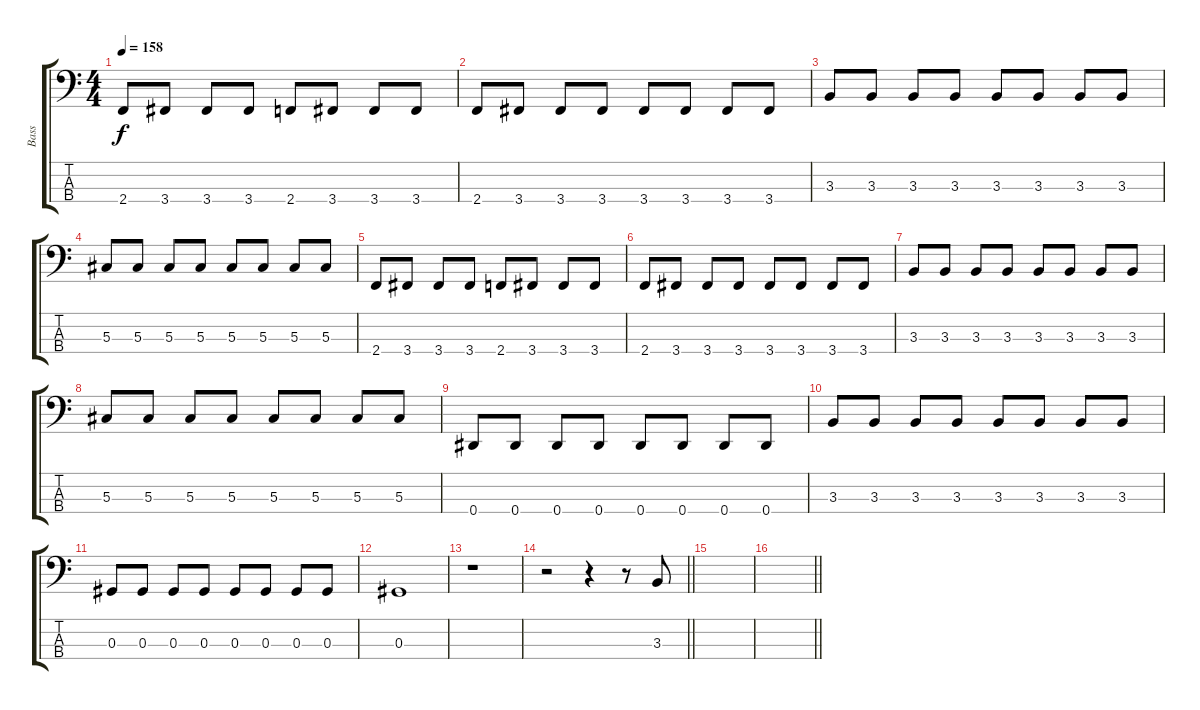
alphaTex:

\track ("Bass" "Bass") {instrument electricbassfinger}
\staff {score tabs}
\tuning (Gb2 Db2 Ab1 Eb1) {hide}
\ts (4 4)
\tempo 158
\clef f4
\ks c
2.4.8{dy f} 3.4.8 3.4.8 3.4.8 2.4.8 3.4.8 3.4.8 3.4.8 |
2.4.8 3.4.8 3.4.8 3.4.8 3.4.8 3.4.8 3.4.8 3.4.8 |
3.3.8 3.3.8 3.3.8 3.3.8 3.3.8 3.3.8 3.3.8 3.3.8 |
5.3.8 5.3.8 5.3.8 5.3.8 5.3.8 5.3.8 5.3.8 5.3.8 |
2.4.8 3.4.8 3.4.8 3.4.8 2.4.8 3.4.8 3.4.8 3.4.8 |
2.4.8 3.4.8 3.4.8 3.4.8 3.4.8 3.4.8 3.4.8 3.4.8 |
3.3.8 3.3.8 3.3.8 3.3.8 3.3.8 3.3.8 3.3.8 3.3.8 |
5.3.8 5.3.8 5.3.8 5.3.8 5.3.8 5.3.8 5.3.8 5.3.8 |
0.4.8 0.4.8 0.4.8 0.4.8 0.4.8 0.4.8 0.4.8 0.4.8 |
3.3.8 3.3.8 3.3.8 3.3.8 3.3.8 3.3.8 3.3.8 3.3.8 |
0.3.8 0.3.8 0.3.8 0.3.8 0.3.8 0.3.8 0.3.8 0.3.8 |
0.3.1 |
r.1 |
\barLineRight lightlight
r.2 r.4 r.8 3.3.8 |
|
\barLineRight lightlight
